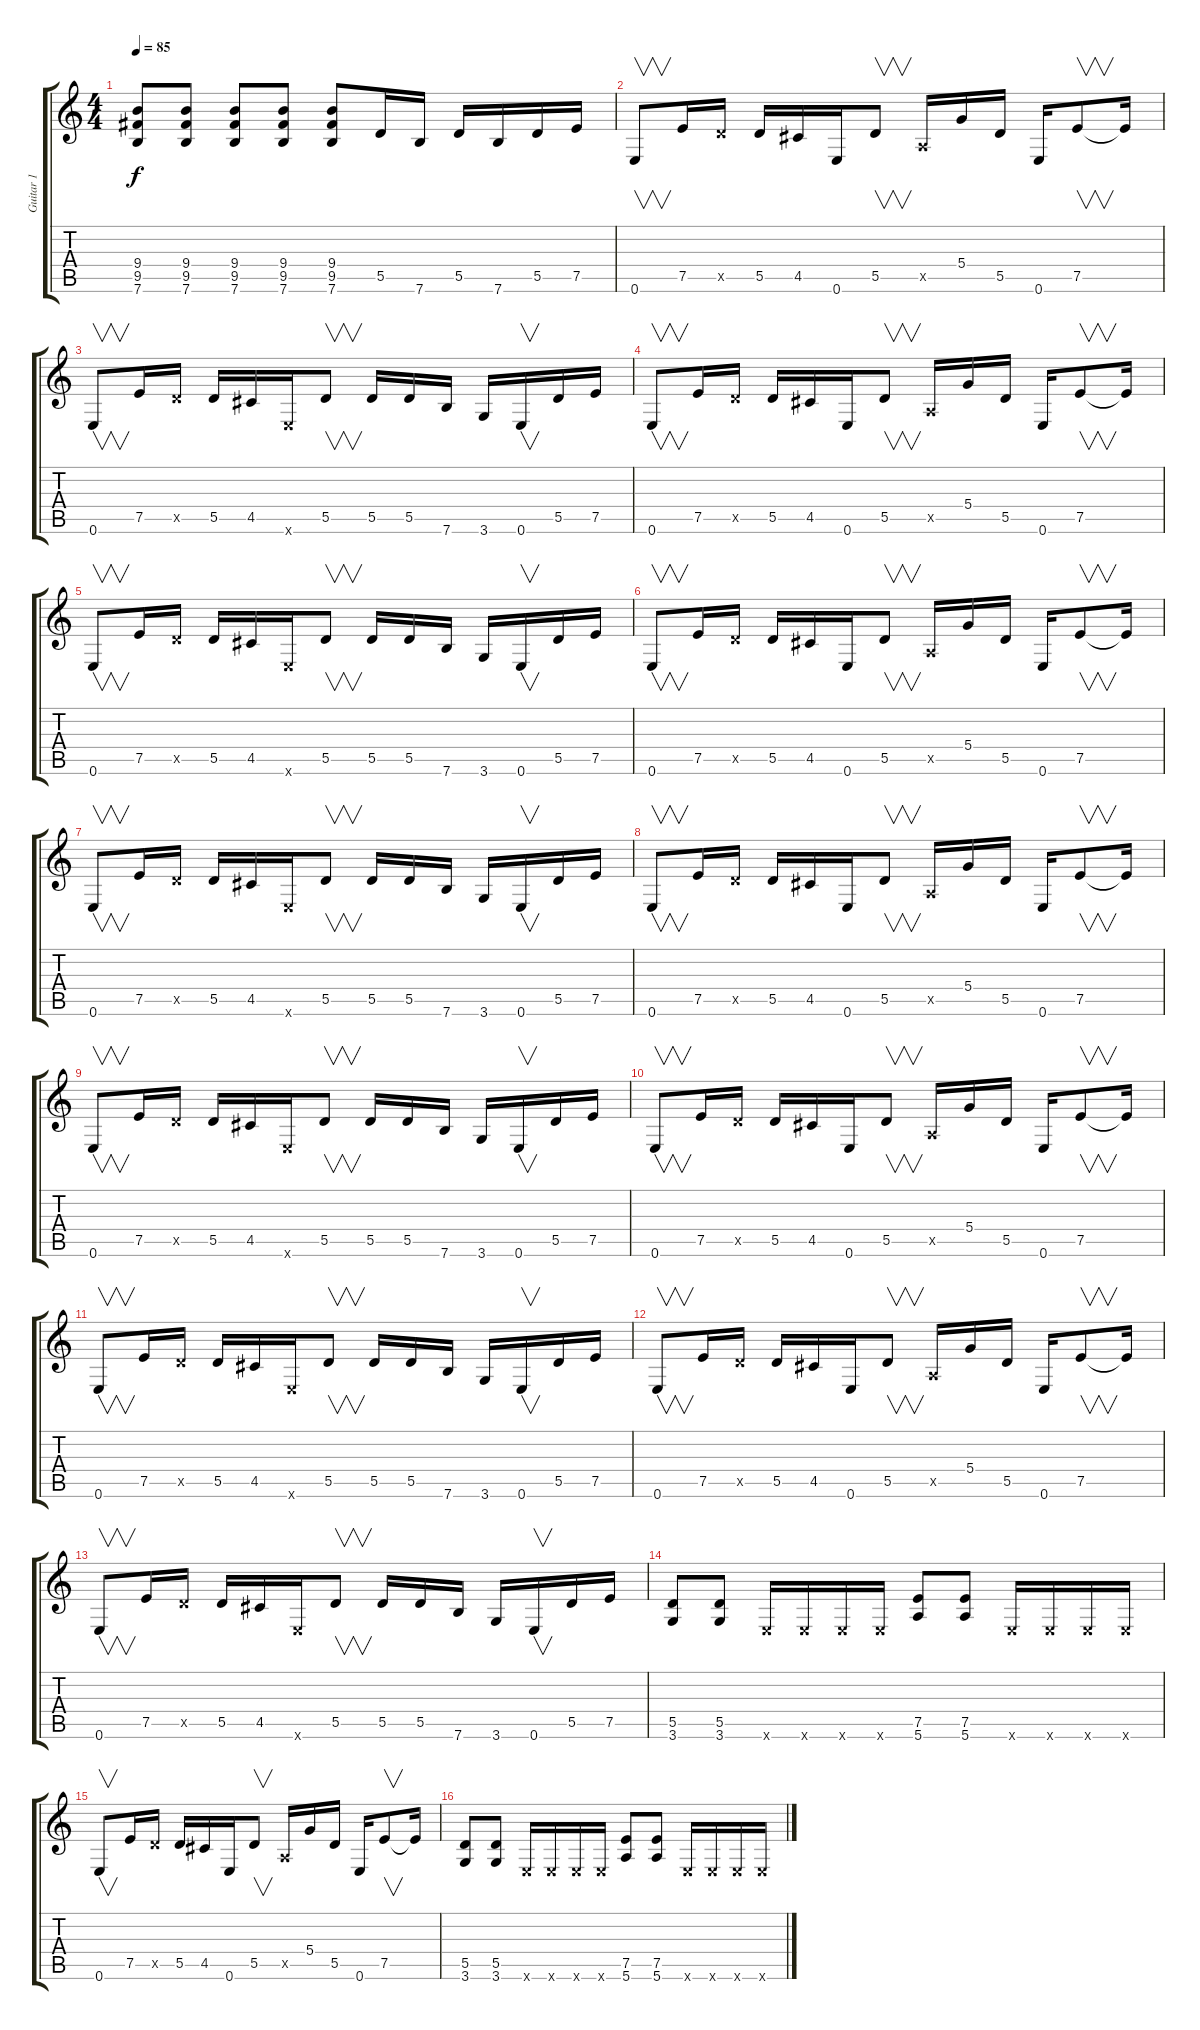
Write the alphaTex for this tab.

\track ("Guitar 1" "Guitar 1") {instrument acousticguitarsteel}
\staff {score tabs}
\tuning (E4 B3 G3 D3 A2 E2) {hide}
\ts (4 4)
\tempo 85
\clef g2
\ks c
(9.4 9.5 7.6).8{dy f} (9.4 9.5 7.6).8 (9.4 9.5 7.6).8 (9.4 9.5 7.6).8 (9.4 9.5 7.6).8 5.5.16 7.6.16 5.5.16 7.6.16 5.5.16 7.5.16 |
0.6.8{v} 7.5.16 5.5{x}.16 5.5.16 4.5.16 0.6.16 5.5.8{v} 0.5{x}.16 5.4.16 5.5.16 0.6.16 7.5.8{v} 7.5{t}.16 |
0.6.8{v} 7.5.16 5.5{x}.16 5.5.16 4.5.16 0.6{x}.16 5.5.8{v} 5.5.16 5.5.16 7.6.16 3.6.16 0.6.16{v} 5.5.16 7.5.16 |
0.6.8{v} 7.5.16 5.5{x}.16 5.5.16 4.5.16 0.6.16 5.5.8{v} 0.5{x}.16 5.4.16 5.5.16 0.6.16 7.5.8{v} 7.5{t}.16 |
0.6.8{v} 7.5.16 5.5{x}.16 5.5.16 4.5.16 0.6{x}.16 5.5.8{v} 5.5.16 5.5.16 7.6.16 3.6.16 0.6.16{v} 5.5.16 7.5.16 |
0.6.8{v} 7.5.16 5.5{x}.16 5.5.16 4.5.16 0.6.16 5.5.8{v} 0.5{x}.16 5.4.16 5.5.16 0.6.16 7.5.8{v} 7.5{t}.16 |
0.6.8{v} 7.5.16 5.5{x}.16 5.5.16 4.5.16 0.6{x}.16 5.5.8{v} 5.5.16 5.5.16 7.6.16 3.6.16 0.6.16{v} 5.5.16 7.5.16 |
0.6.8{v} 7.5.16 5.5{x}.16 5.5.16 4.5.16 0.6.16 5.5.8{v} 0.5{x}.16 5.4.16 5.5.16 0.6.16 7.5.8{v} 7.5{t}.16 |
0.6.8{v} 7.5.16 5.5{x}.16 5.5.16 4.5.16 0.6{x}.16 5.5.8{v} 5.5.16 5.5.16 7.6.16 3.6.16 0.6.16{v} 5.5.16 7.5.16 |
0.6.8{v} 7.5.16 5.5{x}.16 5.5.16 4.5.16 0.6.16 5.5.8{v} 0.5{x}.16 5.4.16 5.5.16 0.6.16 7.5.8{v} 7.5{t}.16 |
0.6.8{v} 7.5.16 5.5{x}.16 5.5.16 4.5.16 0.6{x}.16 5.5.8{v} 5.5.16 5.5.16 7.6.16 3.6.16 0.6.16{v} 5.5.16 7.5.16 |
0.6.8{v} 7.5.16 5.5{x}.16 5.5.16 4.5.16 0.6.16 5.5.8{v} 0.5{x}.16 5.4.16 5.5.16 0.6.16 7.5.8{v} 7.5{t}.16 |
0.6.8{v} 7.5.16 5.5{x}.16 5.5.16 4.5.16 0.6{x}.16 5.5.8{v} 5.5.16 5.5.16 7.6.16 3.6.16 0.6.16{v} 5.5.16 7.5.16 |
(5.5 3.6).8 (5.5 3.6).8 0.6{x}.16 0.6{x}.16 0.6{x}.16 0.6{x}.16 (7.5 5.6).8 (7.5 5.6).8 0.6{x}.16 0.6{x}.16 0.6{x}.16 0.6{x}.16 |
0.6.8{v} 7.5.16 5.5{x}.16 5.5.16 4.5.16 0.6.16 5.5.8{v} 0.5{x}.16 5.4.16 5.5.16 0.6.16 7.5.8{v} 7.5{t}.16 |
(5.5 3.6).8 (5.5 3.6).8 0.6{x}.16 0.6{x}.16 0.6{x}.16 0.6{x}.16 (7.5 5.6).8 (7.5 5.6).8 0.6{x}.16 0.6{x}.16 0.6{x}.16 0.6{x}.16
